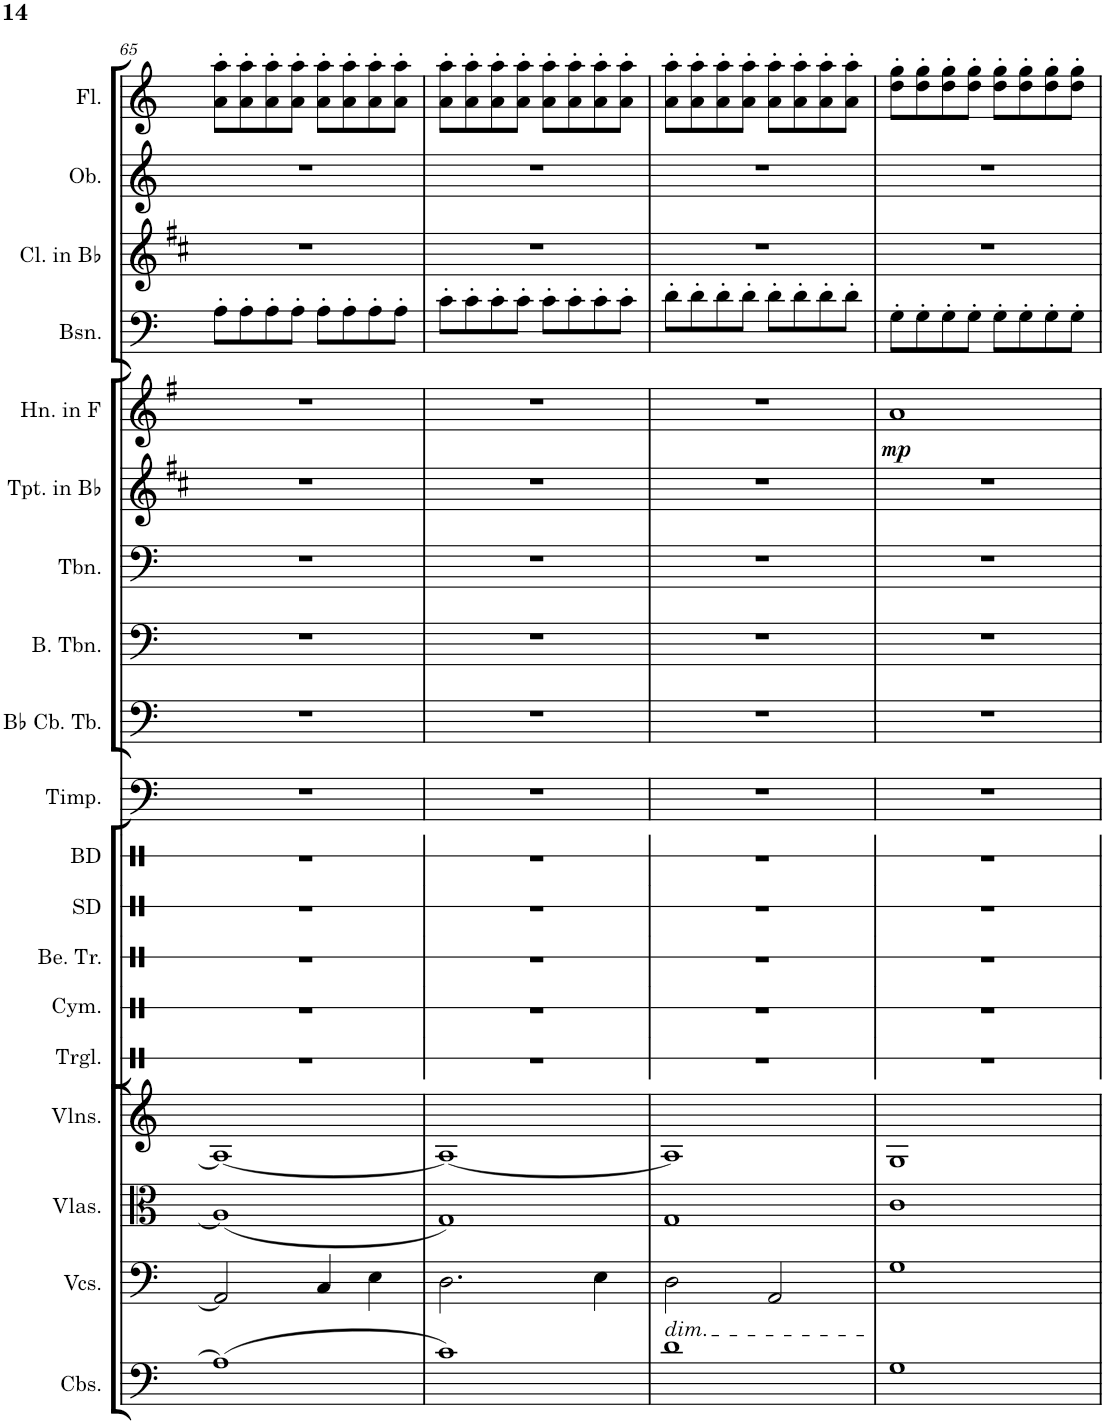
**kern	**kern	**kern	**kern	**kern	**kern	**kern	**kern	**kern	**kern	**kern	**dynam	**kern	**kern	**kern	**kern
*part15	*part14	*part13	*part12	*part11	*part10	*part9	*part8	*part7	*part6	*part5	*part5	*part4	*part3	*part2	*part1
*staff15	*staff14	*staff13	*staff12	*staff11	*staff10	*staff9	*staff8	*staff7	*staff6	*staff5	*staff5	*staff4	*staff3	*staff2	*staff1
*I"Contrabasses	*I"Violoncellos	*I"Violas	*I"Violins	*I"Bass Drum	*I"Timpani	*I"Bb Contrabass Tuba	*I"Bass Trombone	*I"Trombone	*I"Trumpet in Bb	*I"Horn in F	*	*I"Bassoon	*I"Clarinet in Bb	*I"Oboe	*I"Flute
*I'Cbs.	*I'Vcs.	*I'Vlas.	*I'Vlns.	*I'BD	*I'Timp.	*I'Bb Cb. Tb.	*I'B. Tbn.	*I'Tbn.	*I'Tpt. in Bb	*I'Hn. in F	*	*I'Bsn.	*I'Cl. in Bb	*I'Ob.	*I'Fl.
!!LO:PB:g=z
*clefF4	*clefF4	*clefC3	*clefG2	*clefX	*clefF4	*clefF4	*clefF4	*clefF4	*clefG2	*clefG2	*	*clefF4	*clefG2	*clefG2	*clefG2
*Trd7c12	*	*	*	*	*	*	*	*	*Trd1c2	*Trd4c7	*	*	*Trd1c2	*	*
*k[]	*k[]	*k[]	*k[]	*k[]	*k[]	*k[]	*k[]	*k[]	*k[f#c#]	*k[f#]	*	*k[]	*k[f#c#]	*k[]	*k[]
*M4/4	*M4/4	*M4/4	*M4/4	*M4/4	*M4/4	*M4/4	*M4/4	*M4/4	*M4/4	*M4/4	*	*M4/4	*M4/4	*M4/4	*M4/4
=65	=65	=65	=65	=65	=65	=65	=65	=65	=65	=65	=65	=65	=65	=65	=65
(1A]	2AA/]	(1A]	1A_	1r	1r	1r	1r	1r	1r	1r	.	8A'\L	1r	1r	8a\' 8aa\'L
.	.	.	.	.	.	.	.	.	.	.	.	8A'\	.	.	8a\' 8aa\'
.	.	.	.	.	.	.	.	.	.	.	.	8A'\	.	.	8a\' 8aa\'
.	.	.	.	.	.	.	.	.	.	.	.	8A'\J	.	.	8a\' 8aa\'J
.	4C/	.	.	.	.	.	.	.	.	.	.	8A'\L	.	.	8a\' 8aa\'L
.	.	.	.	.	.	.	.	.	.	.	.	8A'\	.	.	8a\' 8aa\'
.	4E\	.	.	.	.	.	.	.	.	.	.	8A'\	.	.	8a\' 8aa\'
.	.	.	.	.	.	.	.	.	.	.	.	8A'\J	.	.	8a\' 8aa\'J
=66	=66	=66	=66	=66	=66	=66	=66	=66	=66	=66	=66	=66	=66	=66	=66
1c)	2.D\	1G)	1A_	1r	1r	1r	1r	1r	1r	1r	.	8c'\L	1r	1r	8a\' 8aa\'L
.	.	.	.	.	.	.	.	.	.	.	.	8c'\	.	.	8a\' 8aa\'
.	.	.	.	.	.	.	.	.	.	.	.	8c'\	.	.	8a\' 8aa\'
.	.	.	.	.	.	.	.	.	.	.	.	8c'\J	.	.	8a\' 8aa\'J
.	.	.	.	.	.	.	.	.	.	.	.	8c'\L	.	.	8a\' 8aa\'L
.	.	.	.	.	.	.	.	.	.	.	.	8c'\	.	.	8a\' 8aa\'
.	4E\	.	.	.	.	.	.	.	.	.	.	8c'\	.	.	8a\' 8aa\'
.	.	.	.	.	.	.	.	.	.	.	.	8c'\J	.	.	8a\' 8aa\'J
=67	=67	=67	=67	=67	=67	=67	=67	=67	=67	=67	=67	=67	=67	=67	=67
!	!LO:TX:b:i:t=dim.	!	!	!	!	!	!	!	!	!	!	!	!	!	!
1d	2D\	1G	1A]	1r	1r	1r	1r	1r	1r	1r	.	8d'\L	1r	1r	8a\' 8aa\'L
.	.	.	.	.	.	.	.	.	.	.	.	8d'\	.	.	8a\' 8aa\'
.	.	.	.	.	.	.	.	.	.	.	.	8d'\	.	.	8a\' 8aa\'
.	.	.	.	.	.	.	.	.	.	.	.	8d'\J	.	.	8a\' 8aa\'J
.	2AA/	.	.	.	.	.	.	.	.	.	.	8d'\L	.	.	8a\' 8aa\'L
.	.	.	.	.	.	.	.	.	.	.	.	8d'\	.	.	8a\' 8aa\'
.	.	.	.	.	.	.	.	.	.	.	.	8d'\	.	.	8a\' 8aa\'
.	.	.	.	.	.	.	.	.	.	.	.	8d'\J	.	.	8a\' 8aa\'J
=68	=68	=68	=68	=68	=68	=68	=68	=68	=68	=68	=68	=68	=68	=68	=68
!	!	!	!	!	!	!	!	!	!	!	!LO:DY:b	!	!	!	!
1G	1G	1c	1G	1r	1r	1r	1r	1r	1r	1a	mp	8G'\L	1r	1r	8dd\' 8gg\'L
.	.	.	.	.	.	.	.	.	.	.	.	8G'\	.	.	8dd\' 8gg\'
.	.	.	.	.	.	.	.	.	.	.	.	8G'\	.	.	8dd\' 8gg\'
.	.	.	.	.	.	.	.	.	.	.	.	8G'\J	.	.	8dd\' 8gg\'J
.	.	.	.	.	.	.	.	.	.	.	.	8G'\L	.	.	8dd\' 8gg\'L
.	.	.	.	.	.	.	.	.	.	.	.	8G'\	.	.	8dd\' 8gg\'
.	.	.	.	.	.	.	.	.	.	.	.	8G'\	.	.	8dd\' 8gg\'
.	.	.	.	.	.	.	.	.	.	.	.	8G'\J	.	.	8dd\' 8gg\'J
=	=	=	=	=	=	=	=	=	=	=	=	=	=	=	=
*-	*-	*-	*-	*-	*-	*-	*-	*-	*-	*-	*-	*-	*-	*-	*-
